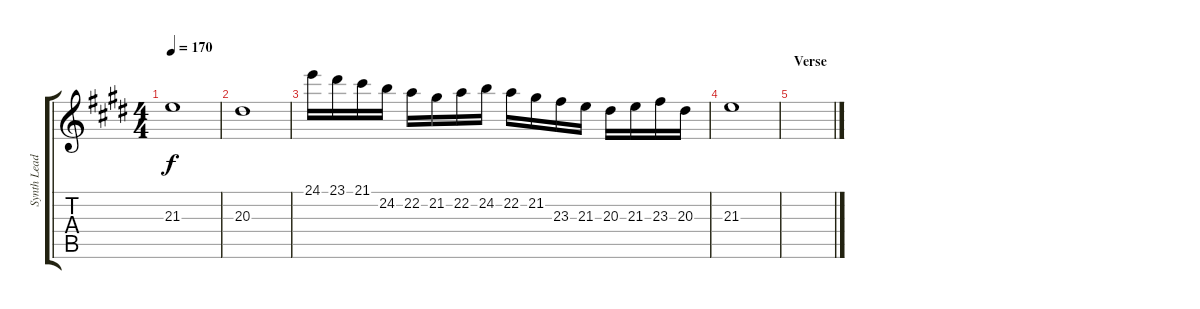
\track ("Synth Lead" "Synth Lead") {instrument lead2sawtooth}
\staff {score tabs}
\tuning (E4 B3 G3 D3 A2 E2) {hide}
\ts (4 4)
\tempo 170
\clef g2
\ks c#minor
21.3.1{dy f} |
20.3.1 |
24.1.16 23.1.16 21.1.16 24.2.16 22.2.16 21.2.16 22.2.16 24.2.16 22.2.16 21.2.16 23.3.16 21.3.16 20.3.16 21.3.16 23.3.16 20.3.16 |
21.3.1 |
\section ("" "Verse")
